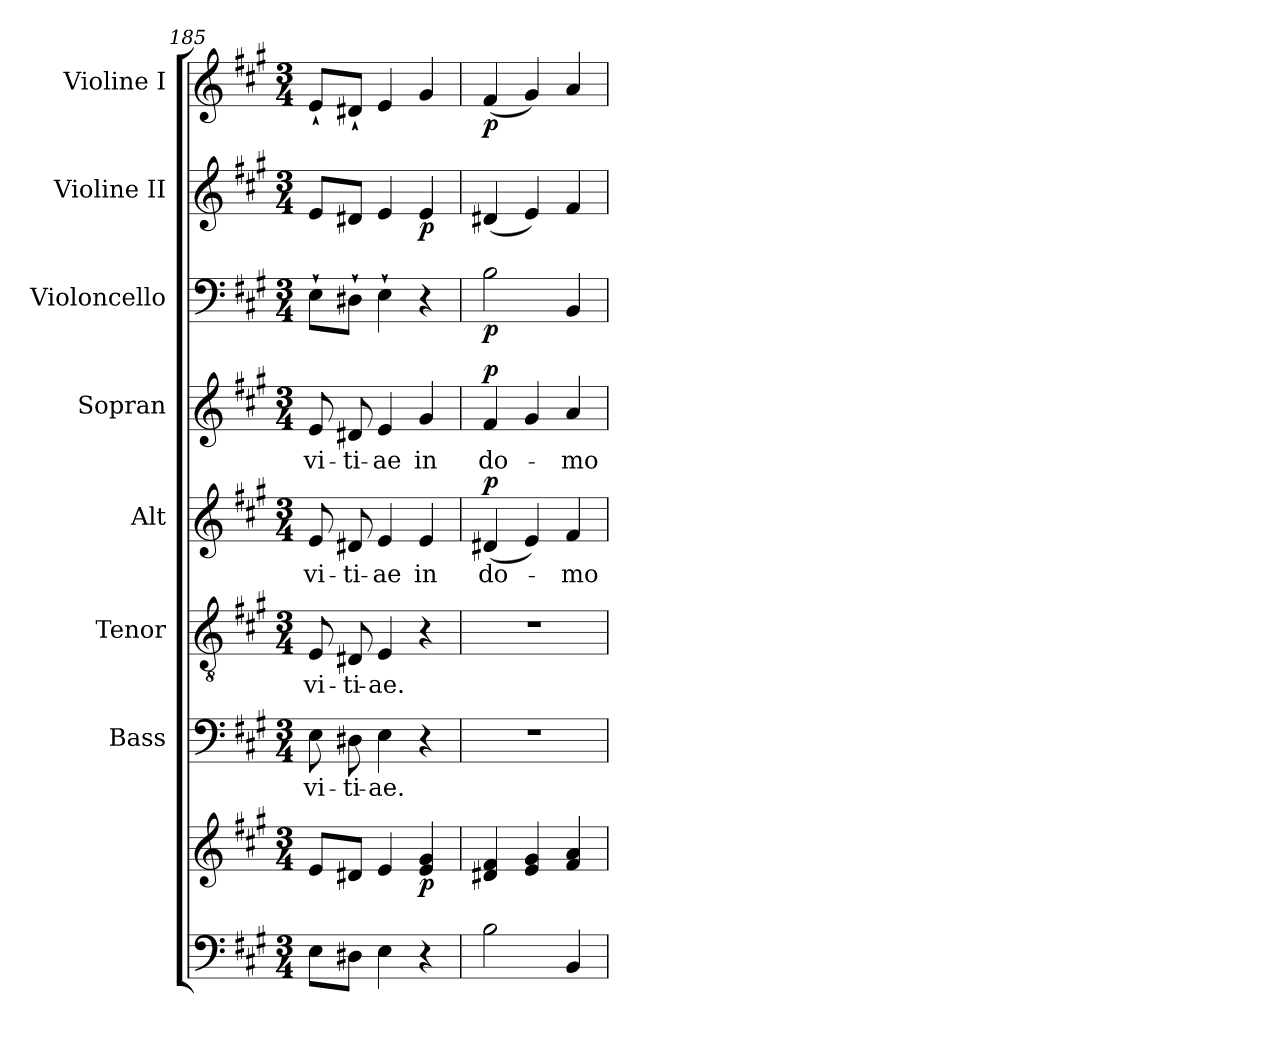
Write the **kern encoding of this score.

**kern	**kern	**dynam	**kern	**text	**kern	**text	**kern	**text	**dynam	**kern	**text	**dynam	**kern	**dynam	**kern	**dynam	**kern	**dynam
*part8	*part8	*part8	*part7	*part7	*part6	*part6	*part5	*part5	*part5	*part4	*part4	*part4	*part3	*part3	*part2	*part2	*part1	*part1
*staff9	*staff8	*staff8/9	*staff7	*staff7	*staff6	*staff6	*staff5	*staff5	*staff5	*staff4	*staff4	*staff4	*staff3	*staff3	*staff2	*staff2	*staff1	*staff1
*	*	*	*I"Bass	*	*I"Tenor	*	*I"Alt	*	*	*I"Sopran	*	*	*I"Violoncello	*	*I"Violine II	*	*I"Violine I	*
*	*	*	*I'B.	*	*I'T.	*	*I'A.	*	*	*I'S.	*	*	*I'Vc.	*	*I'Vl. II	*	*I'Vl. I	*
*clefF4	*clefG2	*	*clefF4	*	*clefGv2	*	*clefG2	*	*	*clefG2	*	*	*clefF4	*	*clefG2	*	*clefG2	*
*	*	*	*	*	*	*	*	*	*	*	*	*	*ITrd7c12	*	*	*	*	*
*k[f#c#g#]	*k[f#c#g#]	*	*k[f#c#g#]	*	*k[f#c#g#]	*	*k[f#c#g#]	*	*	*k[f#c#g#]	*	*	*k[f#c#g#]	*	*k[f#c#g#]	*	*k[f#c#g#]	*
*A:	*A:	*	*A:	*	*A:	*	*A:	*	*	*A:	*	*	*A:	*	*A:	*	*A:	*
*M3/4	*M3/4	*	*M3/4	*	*M3/4	*	*M3/4	*	*	*M3/4	*	*	*M3/4	*	*M3/4	*	*M3/4	*
=185	=185	=185	=185	=185	=185	=185	=185	=185	=185	=185	=185	=185	=185	=185	=185	=185	=185	=185
!	!	!	!	!LO:LY:b	!	!LO:LY:b	!	!LO:LY:b	!	!	!LO:LY:b	!	!	!	!	!	!	!
8E\L	8e/L	.	8E\	-vi-	8E/	-vi-	8e/	-vi-	.	8e/	-vi-	.	8EE`>\L	.	8e/L	.	8e`</L	.
!	!	!	!	!LO:LY:b	!	!LO:LY:b	!	!LO:LY:b	!	!	!LO:LY:b	!	!	!	!	!	!	!
8D#X\J	8d#X/J	.	8D#X\	-ti-	8D#X/	-ti-	8d#X/	-ti-	.	8d#X/	-ti-	.	8DD#X`>\J	.	8d#X/J	.	8d#X`</J	.
!	!	!	!	!LO:LY:b	!	!LO:LY:b	!	!LO:LY:b	!	!	!LO:LY:b	!	!	!	!	!	!	!
4E\	4e/	.	4E\	-ae.	4E/	-ae.	4e/	-ae	.	4e/	-ae	.	4EE`>\	.	4e/	.	4e/	.
!	!	!LO:DY:b	!	!	!	!	!	!LO:LY:b	!	!	!LO:LY:b	!	!	!	!	!LO:DY:b	!	!
4r	4e/ 4g#/	p	4r	.	4r	.	4e/	in	.	4g#/	in	.	4r	.	4e/	p	4g#/	.
=186	=186	=186	=186	=186	=186	=186	=186	=186	=186	=186	=186	=186	=186	=186	=186	=186	=186	=186
!	!	!	!	!	!	!	!	!LO:LY:b	!LO:DY:a	!	!LO:LY:b	!LO:DY:a	!	!LO:DY:b	!	!	!	!LO:DY:b
2B\	4d#X/ 4f#/	.	2.r	.	2.r	.	(<4d#X/	do-	p	4f#/	do-	p	2BB\	p	(<4d#X/	.	(<4f#/	p
.	4e/ 4g#/	.	.	.	.	.	4e/)	.	.	4g#/	.	.	.	.	4e/)	.	4g#/)	.
!	!	!	!	!	!	!	!	!LO:LY:b	!	!	!LO:LY:b	!	!	!	!	!	!	!
4BB/	4f#/ 4a/	.	.	.	.	.	4f#/	-mo	.	4a/	-mo	.	4BBB/	.	4f#/	.	4a/	.
=	=	=	=	=	=	=	=	=	=	=	=	=	=	=	=	=	=	=
*-	*-	*-	*-	*-	*-	*-	*-	*-	*-	*-	*-	*-	*-	*-	*-	*-	*-	*-
